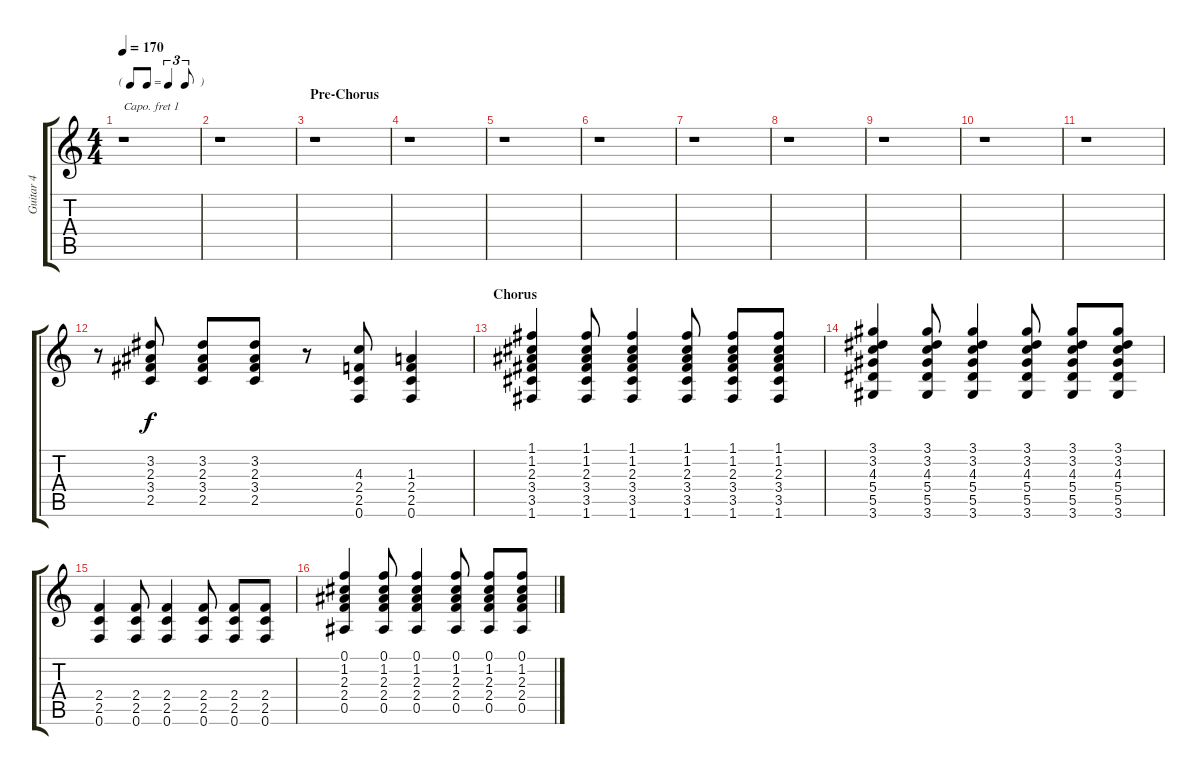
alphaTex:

\track ("Guitar 4" "Guitar 4") {instrument distortionguitar}
\staff {score tabs}
\capo 1
\tuning (E4 B3 G3 D3 A2 E2) {hide}
\ts (4 4)
\tf triplet8th
\tempo 170
\clef g2
\ks c
r.1{dy f} |
r.1 |
\section ("" "Pre-Chorus")
r.1 |
r.1 |
r.1 |
r.1 |
r.1 |
r.1 |
r.1 |
r.1 |
r.1 |
r.8 (3.2 2.3 3.4 2.5).8 (3.2 2.3 3.4 2.5).8 (3.2 2.3 3.4 2.5).8 r.8 (4.3 2.4 2.5 0.6).8 (1.3 2.4 2.5 0.6).4 |
\section ("" "Chorus")
(1.1 1.2 2.3 3.4 3.5 1.6).4 (1.1 1.2 2.3 3.4 3.5 1.6).8 (1.1 1.2 2.3 3.4 3.5 1.6).4 (1.1 1.2 2.3 3.4 3.5 1.6).8 (1.1 1.2 2.3 3.4 3.5 1.6).8 (1.1 1.2 2.3 3.4 3.5 1.6).8 |
(3.1 3.2 4.3 5.4 5.5 3.6).4 (3.1 3.2 4.3 5.4 5.5 3.6).8 (3.1 3.2 4.3 5.4 5.5 3.6).4 (3.1 3.2 4.3 5.4 5.5 3.6).8 (3.1 3.2 4.3 5.4 5.5 3.6).8 (3.1 3.2 4.3 5.4 5.5 3.6).8 |
(2.4 2.5 0.6).4 (2.4 2.5 0.6).8 (2.4 2.5 0.6).4 (2.4 2.5 0.6).8 (2.4 2.5 0.6).8 (2.4 2.5 0.6).8 |
(0.1 1.2 2.3 2.4 0.5).4 (0.1 1.2 2.3 2.4 0.5).8 (0.1 1.2 2.3 2.4 0.5).4 (0.1 1.2 2.3 2.4 0.5).8 (0.1 1.2 2.3 2.4 0.5).8 (0.1 1.2 2.3 2.4 0.5).8
